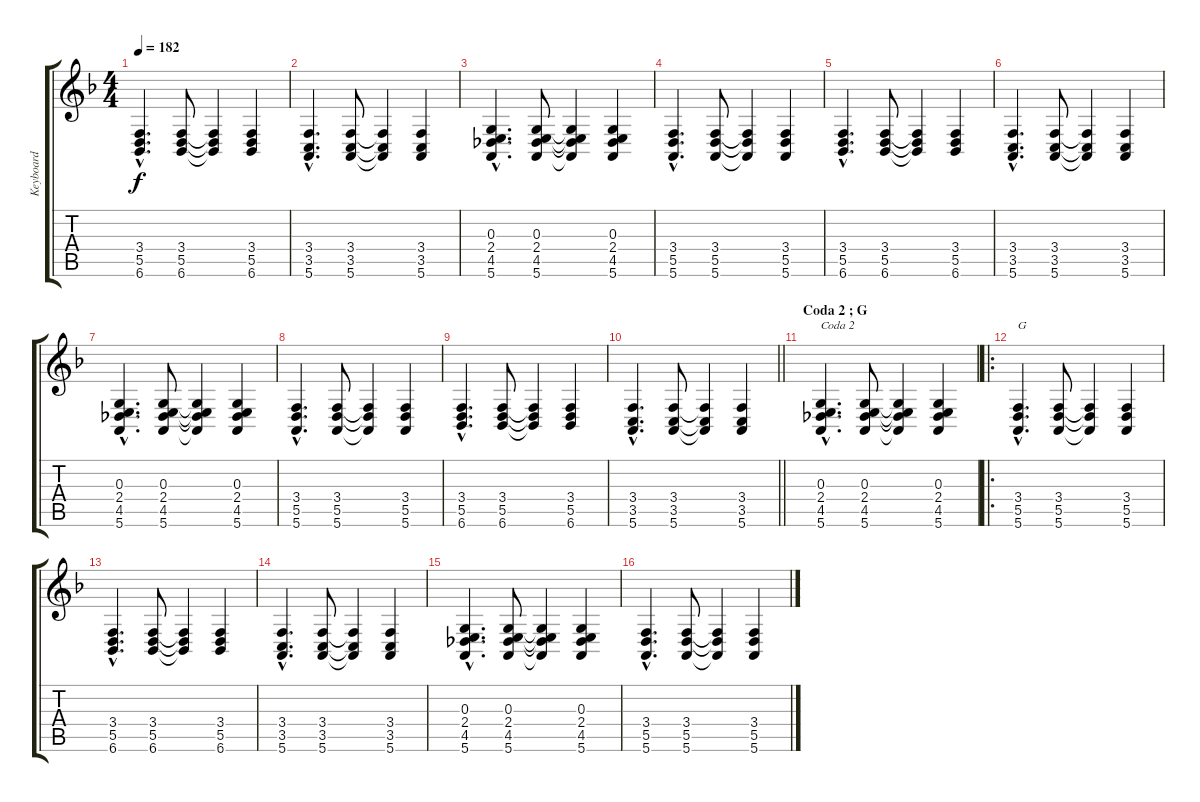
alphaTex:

\track ("Keyboard" "Keyboard") {instrument acousticgrandpiano}
\staff {score tabs}
\tuning (E4 B3 G3 D3 A2 E2) {hide}
\ts (4 4)
\tempo 182
\clef g2
\ks f
(3.4{hac} 5.5{hac} 6.6{hac}).4{d dy f} (3.4 5.5 6.6).8 (3.4{t} 5.5{t} 6.6{t}).4 (3.4 5.5 6.6).4 |
(3.4{hac} 3.5{hac} 5.6{hac}).4{d} (3.4 3.5 5.6).8 (3.4{t} 3.5{t} 5.6{t}).4 (3.4 3.5 5.6).4 |
(0.3{hac} 2.4{hac} 4.5{hac} 5.6{hac}).4{d} (0.3 2.4 4.5 5.6).8 (0.3{t} 2.4{t} 4.5{t} 5.6{t}).4 (0.3 2.4 4.5 5.6).4 |
(3.4{hac} 5.5{hac} 5.6{hac}).4{d} (3.4 5.5 5.6).8 (3.4{t} 5.5{t} 5.6{t}).4 (3.4 5.5 5.6).4 |
(3.4{hac} 5.5{hac} 6.6{hac}).4{d} (3.4 5.5 6.6).8 (3.4{t} 5.5{t} 6.6{t}).4 (3.4 5.5 6.6).4 |
(3.4{hac} 3.5{hac} 5.6{hac}).4{d} (3.4 3.5 5.6).8 (3.4{t} 3.5{t} 5.6{t}).4 (3.4 3.5 5.6).4 |
(0.3{hac} 2.4{hac} 4.5{hac} 5.6{hac}).4{d} (0.3 2.4 4.5 5.6).8 (0.3{t} 2.4{t} 4.5{t} 5.6{t}).4 (0.3 2.4 4.5 5.6).4 |
(3.4{hac} 5.5{hac} 5.6{hac}).4{d} (3.4 5.5 5.6).8 (3.4{t} 5.5{t} 5.6{t}).4 (3.4 5.5 5.6).4 |
(3.4{hac} 5.5{hac} 6.6{hac}).4{d} (3.4 5.5 6.6).8 (3.4{t} 5.5{t} 6.6{t}).4 (3.4 5.5 6.6).4 |
\barLineRight lightlight
(3.4{hac} 3.5{hac} 5.6{hac}).4{d} (3.4 3.5 5.6).8 (3.4{t} 3.5{t} 5.6{t}).4 (3.4 3.5 5.6).4 |
\section ("" "Coda 2 ; G")
(0.3{hac} 2.4{hac} 4.5{hac} 5.6{hac}).4{d txt "Coda 2"} (0.3 2.4 4.5 5.6).8 (0.3{t} 2.4{t} 4.5{t} 5.6{t}).4 (0.3 2.4 4.5 5.6).4 |
\ro
(3.4{hac} 5.5{hac} 5.6{hac}).4{d txt "G"} (3.4 5.5 5.6).8 (3.4{t} 5.5{t} 5.6{t}).4 (3.4 5.5 5.6).4 |
(3.4{hac} 5.5{hac} 6.6{hac}).4{d} (3.4 5.5 6.6).8 (3.4{t} 5.5{t} 6.6{t}).4 (3.4 5.5 6.6).4 |
(3.4{hac} 3.5{hac} 5.6{hac}).4{d} (3.4 3.5 5.6).8 (3.4{t} 3.5{t} 5.6{t}).4 (3.4 3.5 5.6).4 |
(0.3{hac} 2.4{hac} 4.5{hac} 5.6{hac}).4{d} (0.3 2.4 4.5 5.6).8 (0.3{t} 2.4{t} 4.5{t} 5.6{t}).4 (0.3 2.4 4.5 5.6).4 |
(3.4{hac} 5.5{hac} 5.6{hac}).4{d} (3.4 5.5 5.6).8 (3.4{t} 5.5{t} 5.6{t}).4 (3.4 5.5 5.6).4
